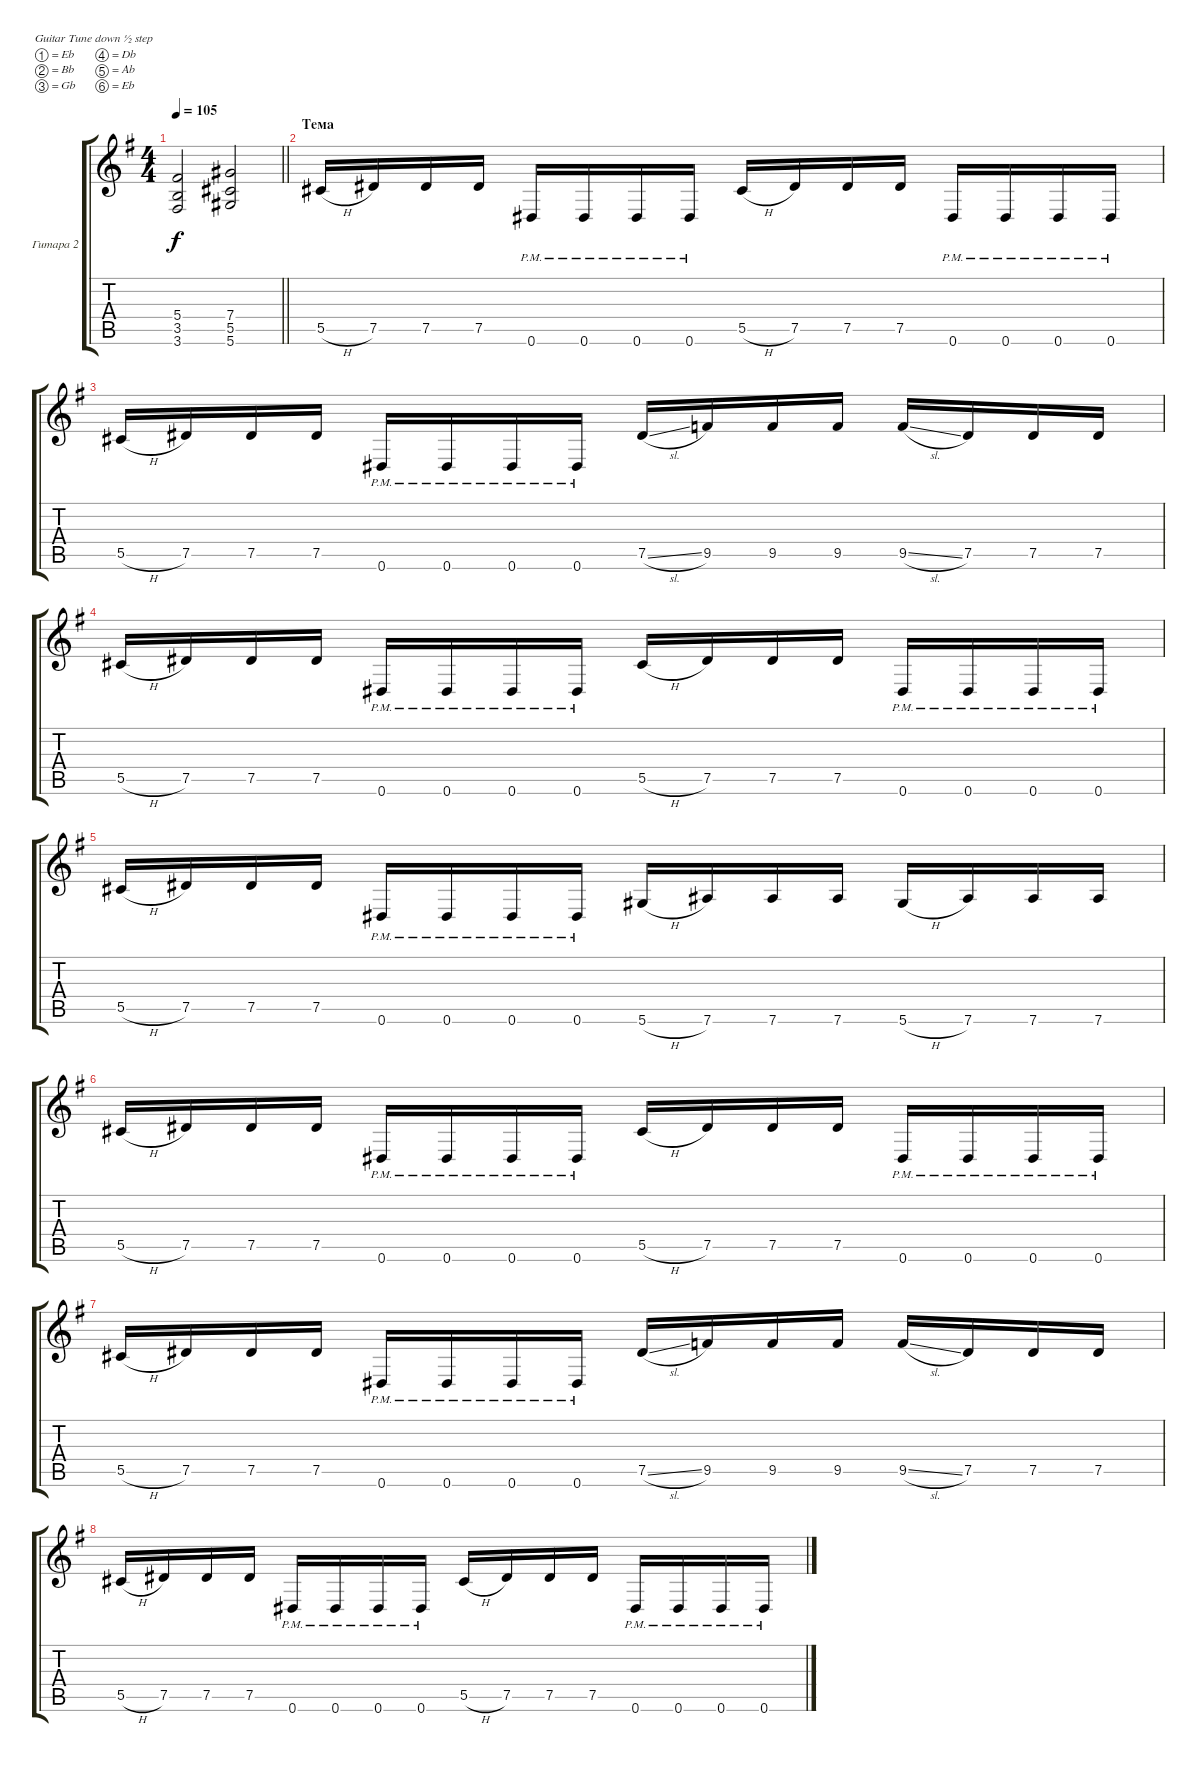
\bracketExtendMode groupsimilarinstruments
\firstSystemTrackNameMode fullname
\otherSystemsTrackNameMode fullname
\firstSystemTrackNameOrientation horizontal
\otherSystemsTrackNameOrientation horizontal
\chordDiagramsInScore
\track ("Гитара 2" "E-Gt") {instrument distortionguitar}
\staff {score tabs}
\tuning (Eb4 Bb3 Gb3 Db3 Ab2 Eb2)
\ts (4 4)
\tempo 105
\clef g2
\barLineRight lightlight
\ks eminor
(5.4 3.5 3.6).2{dy f} (7.4 5.5 5.6).2 |
\section ("" "Тема")
5.5{h}.16 7.5.16 7.5.16 7.5.16 0.6{pm}.16 0.6{pm}.16 0.6{pm}.16 0.6{pm}.16 5.5{h}.16 7.5.16 7.5.16 7.5.16 0.6{pm}.16 0.6{pm}.16 0.6{pm}.16 0.6{pm}.16 |
5.5{h}.16 7.5.16 7.5.16 7.5.16 0.6{pm}.16 0.6{pm}.16 0.6{pm}.16 0.6{pm}.16 7.5{sl}.16 9.5.16 9.5.16 9.5.16 9.5{sl}.16 7.5.16 7.5.16 7.5.16 |
5.5{h}.16 7.5.16 7.5.16 7.5.16 0.6{pm}.16 0.6{pm}.16 0.6{pm}.16 0.6{pm}.16 5.5{h}.16 7.5.16 7.5.16 7.5.16 0.6{pm}.16 0.6{pm}.16 0.6{pm}.16 0.6{pm}.16 |
5.5{h}.16 7.5.16 7.5.16 7.5.16 0.6{pm}.16 0.6{pm}.16 0.6{pm}.16 0.6{pm}.16 5.6{h}.16 7.6.16 7.6.16 7.6.16 5.6{h}.16 7.6.16 7.6.16 7.6.16 |
5.5{h}.16 7.5.16 7.5.16 7.5.16 0.6{pm}.16 0.6{pm}.16 0.6{pm}.16 0.6{pm}.16 5.5{h}.16 7.5.16 7.5.16 7.5.16 0.6{pm}.16 0.6{pm}.16 0.6{pm}.16 0.6{pm}.16 |
5.5{h}.16 7.5.16 7.5.16 7.5.16 0.6{pm}.16 0.6{pm}.16 0.6{pm}.16 0.6{pm}.16 7.5{sl}.16 9.5.16 9.5.16 9.5.16 9.5{sl}.16 7.5.16 7.5.16 7.5.16 |
5.5{h}.16 7.5.16 7.5.16 7.5.16 0.6{pm}.16 0.6{pm}.16 0.6{pm}.16 0.6{pm}.16 5.5{h}.16 7.5.16 7.5.16 7.5.16 0.6{pm}.16 0.6{pm}.16 0.6{pm}.16 0.6{pm}.16
